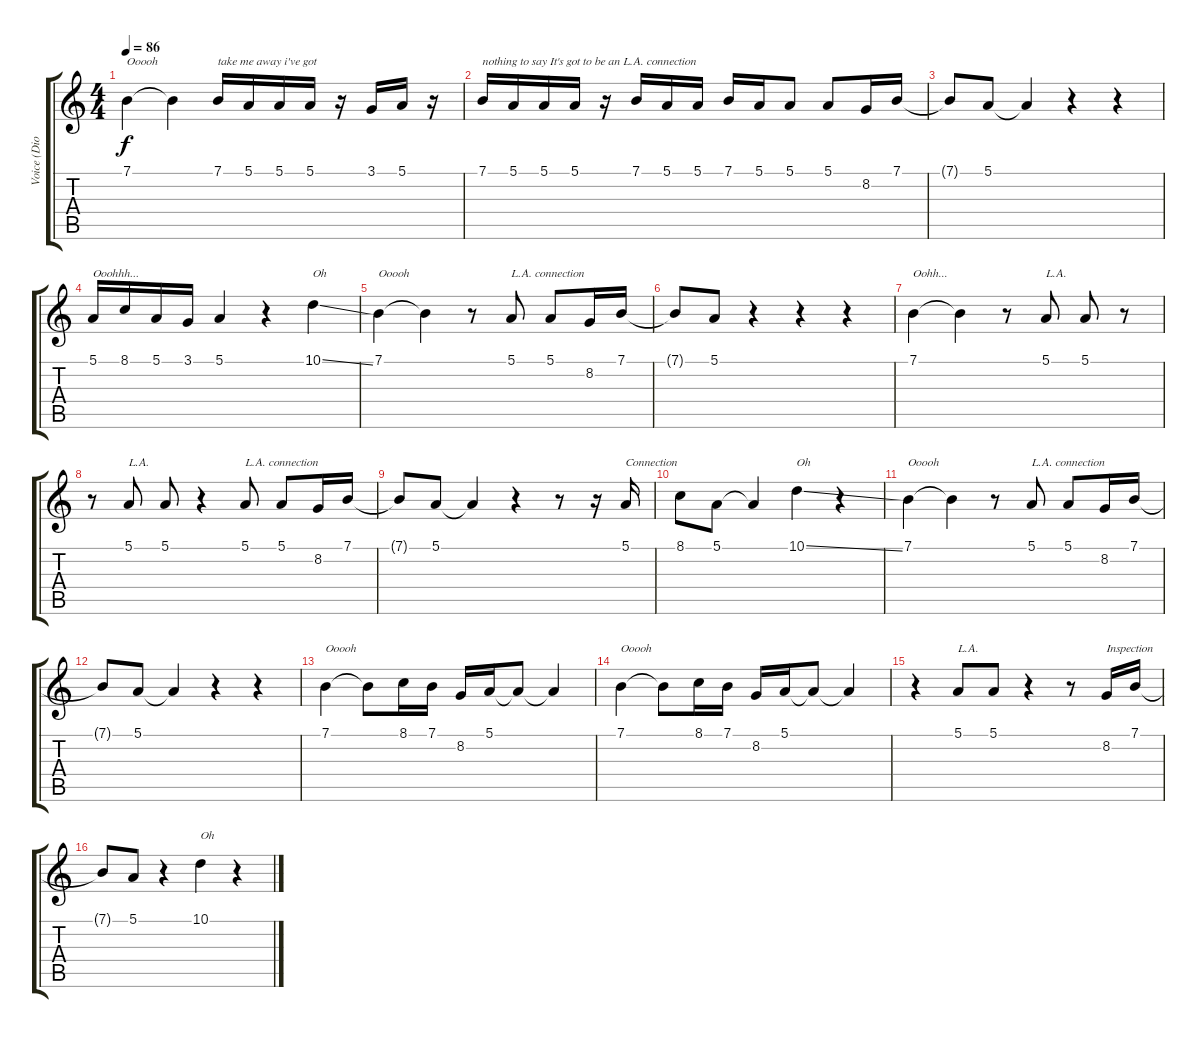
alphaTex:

\track ("Voice (Dio)" "Voice (Dio") {instrument cello}
\staff {score tabs}
\tuning (E4 B3 G3 D3 A2 E2) {hide}
\ts (4 4)
\tempo 86
\clef g2
\ks c
7.1.4{txt "Ooooh" dy f} 7.1{t}.4 7.1.16{txt "take me away i've got"} 5.1.16 5.1.16 5.1.16 r.16 3.1.16 5.1.16 r.16 |
7.1.16{txt "nothing to say It's got to be an L.A. connection"} 5.1.16 5.1.16 5.1.16 r.16 7.1.16 5.1.16 5.1.16 7.1.16 5.1.16 5.1.8 5.1.8 8.2.16 7.1.16 |
7.1{t}.8 5.1.8 5.1{t}.4 r.4 r.4 |
5.1.16{txt "Ooohhh..."} 8.1.16 5.1.16 3.1.16 5.1.4 r.4 10.1{ss}.4{txt "Oh"} |
7.1.4{txt "Ooooh"} 7.1{t}.4 r.8 5.1.8{txt "L.A. connection"} 5.1.8 8.2.16 7.1.16 |
7.1{t}.8 5.1.8 r.4 r.4 r.4 |
7.1.4{txt "Oohh..."} 7.1{t}.4 r.8 5.1.8{txt "L.A."} 5.1.8 r.8 |
r.8 5.1.8{txt "L.A."} 5.1.8 r.4 5.1.8{txt "L.A. connection"} 5.1.8 8.2.16 7.1.16 |
7.1{t}.8 5.1.8 5.1{t}.4 r.4 r.8 r.16 5.1.16{txt "Connection"} |
8.1.8 5.1.8 5.1{t}.4 10.1{ss}.4{txt "Oh"} r.4 |
7.1.4{txt "Ooooh"} 7.1{t}.4 r.8 5.1.8{txt "L.A. connection"} 5.1.8 8.2.16 7.1.16 |
7.1{t}.8 5.1.8 5.1{t}.4 r.4 r.4 |
7.1.4{txt "Ooooh"} 7.1{t}.8 8.1.16 7.1.16 8.2.16 5.1.16 5.1{t}.8 5.1{t}.4 |
7.1.4{txt "Ooooh"} 7.1{t}.8 8.1.16 7.1.16 8.2.16 5.1.16 5.1{t}.8 5.1{t}.4 |
r.4 5.1.8{txt "L.A."} 5.1.8 r.4 r.8 8.2.16{txt "Inspection"} 7.1.16 |
7.1{t}.8 5.1.8 r.4 10.1{ss}.4{txt "Oh"} r.4
